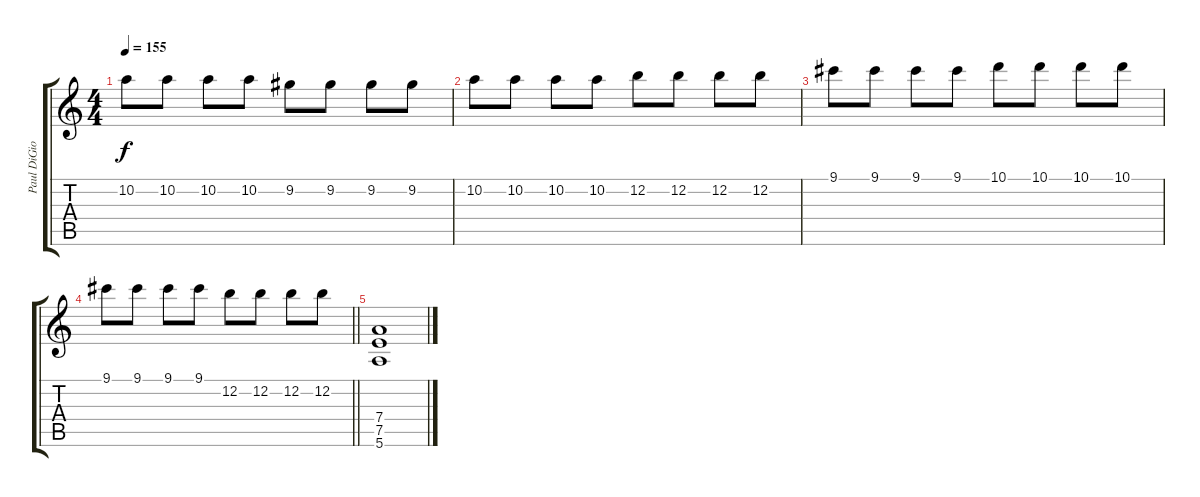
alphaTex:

\track ("Paul DiGiovanni (Lead Guitar)" "Paul DiGio") {instrument overdrivenguitar}
\staff {score tabs}
\tuning (E4 B3 G3 D3 A2 E2) {hide}
\ts (4 4)
\tempo 155
\clef g2
\ks c
10.2.8{dy f} 10.2.8 10.2.8 10.2.8 9.2.8 9.2.8 9.2.8 9.2.8 |
10.2.8 10.2.8 10.2.8 10.2.8 12.2.8 12.2.8 12.2.8 12.2.8 |
9.1.8 9.1.8 9.1.8 9.1.8 10.1.8 10.1.8 10.1.8 10.1.8 |
\barLineRight lightlight
9.1.8 9.1.8 9.1.8 9.1.8 12.2.8 12.2.8 12.2.8 12.2.8 |
(7.4 7.5 5.6).1
